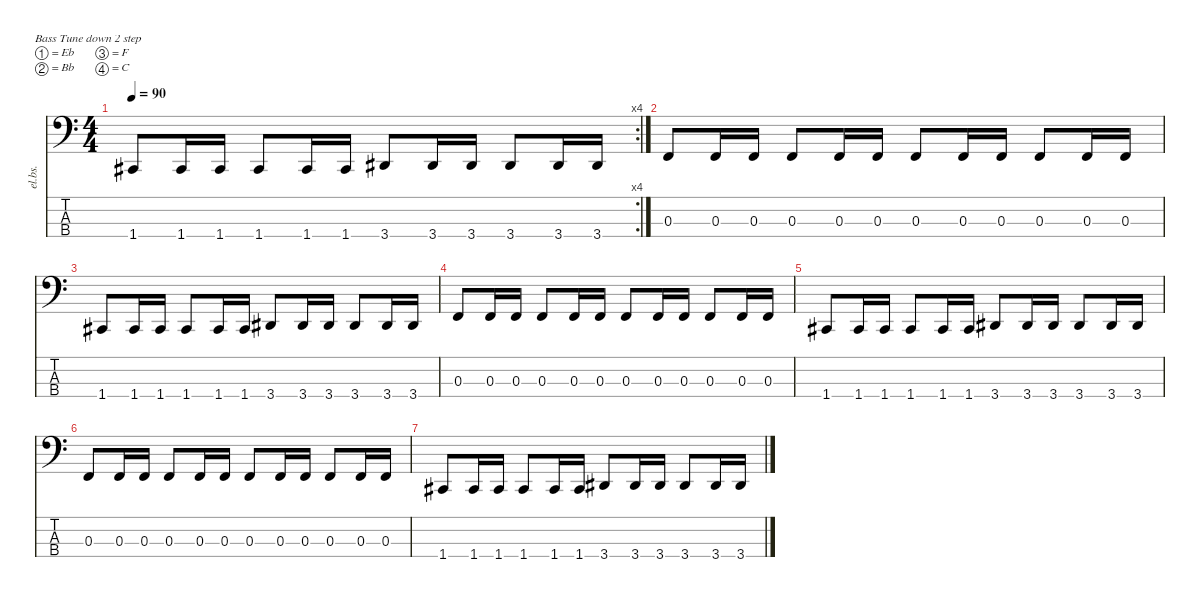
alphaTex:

\defaultSystemsLayout 4
\hideDynamics
\bracketExtendMode nobrackets
\otherSystemsTrackNameOrientation horizontal
\track ("bass" "el.bs.") {instrument electricbassfinger}
\staff {score tabs}
\tuning (Eb2 Bb1 F1 C1)
\rc 4
\ts (4 4)
\tempo 90
\clef f4
\ks c
1.4{acc #}.8{dy f beam Up} 1.4{acc #}.16{beam Up} 1.4{acc #}.16{beam Up} 1.4{acc #}.8{beam Up} 1.4{acc #}.16{beam Up} 1.4{acc #}.16{beam Up} 3.4{acc #}.8{beam Up} 3.4{acc #}.16{beam Up} 3.4{acc #}.16{beam Up} 3.4{acc #}.8{beam Up} 3.4{acc #}.16{beam Up} 3.4{acc #}.16{beam Up} |
0.3.8{beam Up} 0.3.16{beam Up} 0.3.16{beam Up} 0.3.8{beam Up} 0.3.16{beam Up} 0.3.16{beam Up} 0.3.8{beam Up} 0.3.16{beam Up} 0.3.16{beam Up} 0.3.8{beam Up} 0.3.16{beam Up} 0.3.16{beam Up} |
1.4{acc #}.8{beam Up} 1.4{acc #}.16{beam Up} 1.4{acc #}.16{beam Up} 1.4{acc #}.8{beam Up} 1.4{acc #}.16{beam Up} 1.4{acc #}.16{beam Up} 3.4{acc #}.8{beam Up} 3.4{acc #}.16{beam Up} 3.4{acc #}.16{beam Up} 3.4{acc #}.8{beam Up} 3.4{acc #}.16{beam Up} 3.4{acc #}.16{beam Up} |
0.3.8{beam Up} 0.3.16{beam Up} 0.3.16{beam Up} 0.3.8{beam Up} 0.3.16{beam Up} 0.3.16{beam Up} 0.3.8{beam Up} 0.3.16{beam Up} 0.3.16{beam Up} 0.3.8{beam Up} 0.3.16{beam Up} 0.3.16{beam Up} |
1.4{acc #}.8{beam Up} 1.4{acc #}.16{beam Up} 1.4{acc #}.16{beam Up} 1.4{acc #}.8{beam Up} 1.4{acc #}.16{beam Up} 1.4{acc #}.16{beam Up} 3.4{acc #}.8{beam Up} 3.4{acc #}.16{beam Up} 3.4{acc #}.16{beam Up} 3.4{acc #}.8{beam Up} 3.4{acc #}.16{beam Up} 3.4{acc #}.16{beam Up} |
0.3.8{beam Up} 0.3.16{beam Up} 0.3.16{beam Up} 0.3.8{beam Up} 0.3.16{beam Up} 0.3.16{beam Up} 0.3.8{beam Up} 0.3.16{beam Up} 0.3.16{beam Up} 0.3.8{beam Up} 0.3.16{beam Up} 0.3.16{beam Up} |
1.4{acc #}.8{beam Up} 1.4{acc #}.16{beam Up} 1.4{acc #}.16{beam Up} 1.4{acc #}.8{beam Up} 1.4{acc #}.16{beam Up} 1.4{acc #}.16{beam Up} 3.4{acc #}.8{beam Up} 3.4{acc #}.16{beam Up} 3.4{acc #}.16{beam Up} 3.4{acc #}.8{beam Up} 3.4{acc #}.16{beam Up} 3.4{acc #}.16{beam Up}
